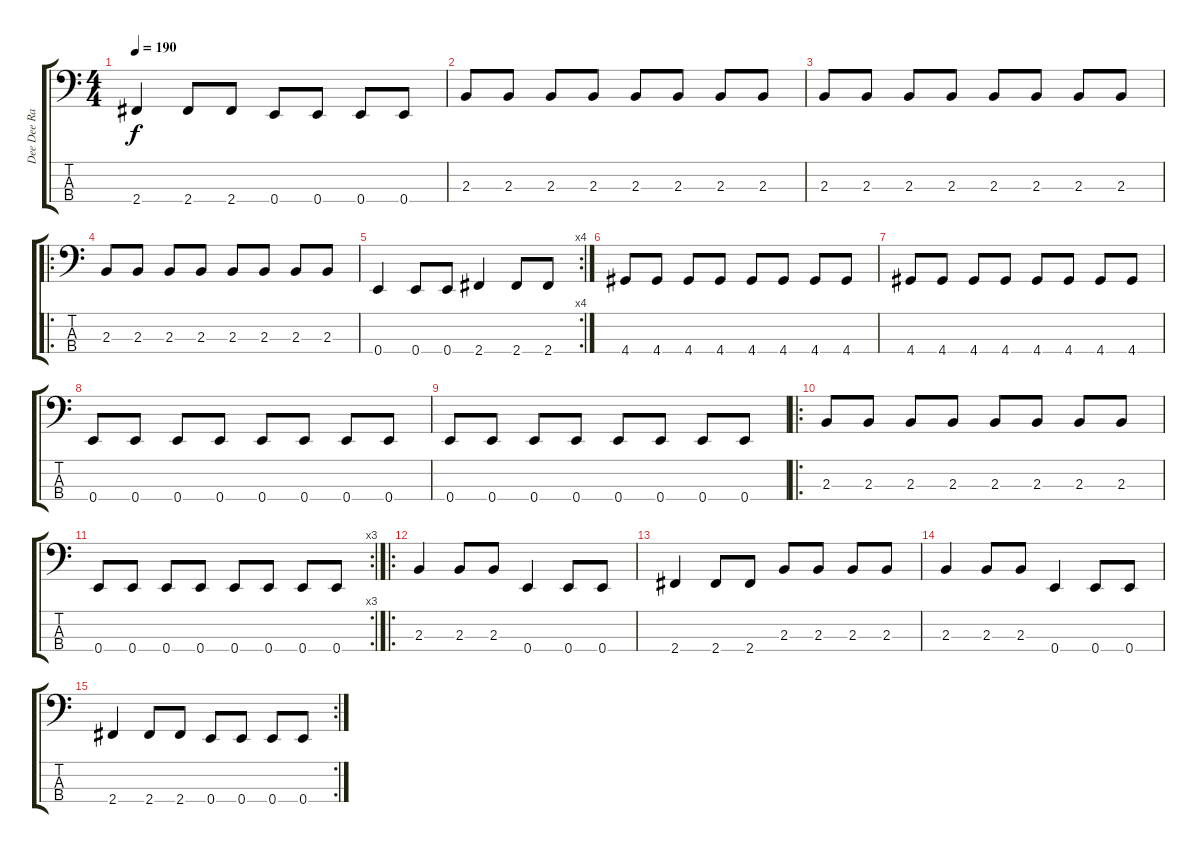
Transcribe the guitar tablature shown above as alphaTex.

\track ("Dee Dee Ramone" "Dee Dee Ra") {instrument electricbasspick}
\staff {score tabs}
\tuning (G2 D2 A1 E1) {hide}
\ts (4 4)
\tempo 190
\clef f4
\ks c
2.4.4{dy f} 2.4.8 2.4.8 0.4.8 0.4.8 0.4.8 0.4.8 |
2.3.8 2.3.8 2.3.8 2.3.8 2.3.8 2.3.8 2.3.8 2.3.8 |
2.3.8 2.3.8 2.3.8 2.3.8 2.3.8 2.3.8 2.3.8 2.3.8 |
\ro
2.3.8 2.3.8 2.3.8 2.3.8 2.3.8 2.3.8 2.3.8 2.3.8 |
\rc 4
0.4.4 0.4.8 0.4.8 2.4.4 2.4.8 2.4.8 |
4.4.8 4.4.8 4.4.8 4.4.8 4.4.8 4.4.8 4.4.8 4.4.8 |
4.4.8 4.4.8 4.4.8 4.4.8 4.4.8 4.4.8 4.4.8 4.4.8 |
0.4.8 0.4.8 0.4.8 0.4.8 0.4.8 0.4.8 0.4.8 0.4.8 |
0.4.8 0.4.8 0.4.8 0.4.8 0.4.8 0.4.8 0.4.8 0.4.8 |
\ro
2.3.8 2.3.8 2.3.8 2.3.8 2.3.8 2.3.8 2.3.8 2.3.8 |
\rc 3
0.4.8 0.4.8 0.4.8 0.4.8 0.4.8 0.4.8 0.4.8 0.4.8 |
\ro
2.3.4 2.3.8 2.3.8 0.4.4 0.4.8 0.4.8 |
2.4.4 2.4.8 2.4.8 2.3.8 2.3.8 2.3.8 2.3.8 |
2.3.4 2.3.8 2.3.8 0.4.4 0.4.8 0.4.8 |
\rc 2
2.4.4 2.4.8 2.4.8 0.4.8 0.4.8 0.4.8 0.4.8
